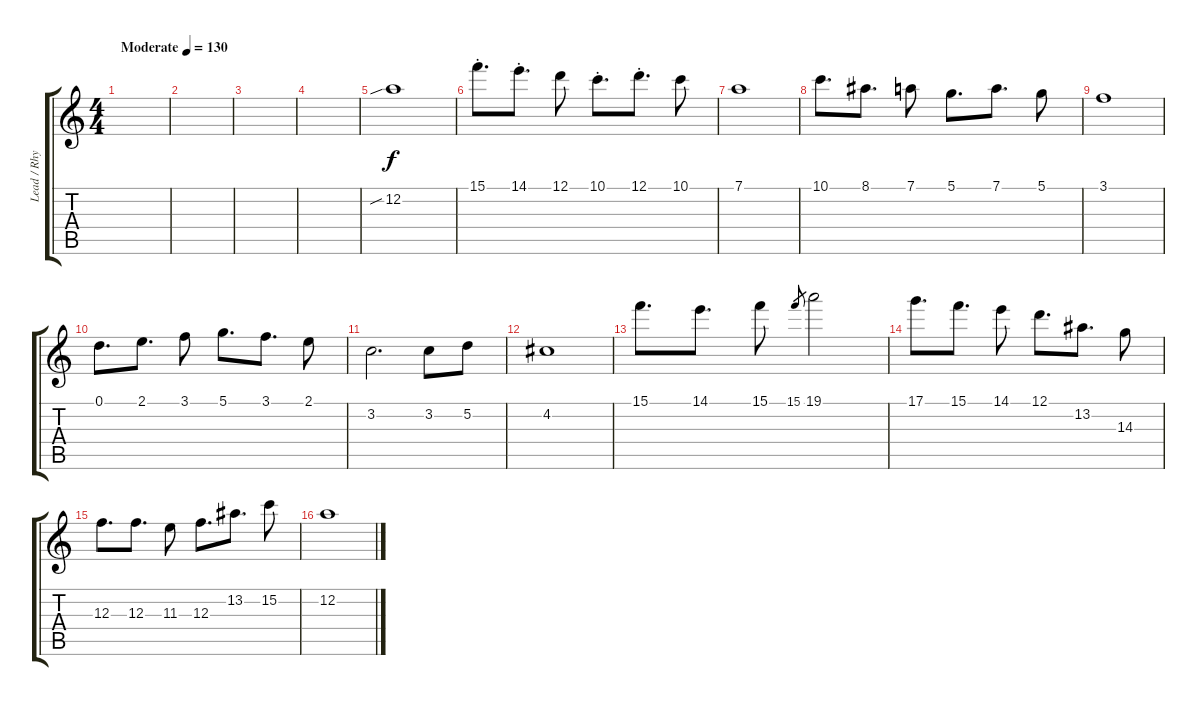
\track ("Lead / Rhythm" "Lead / Rhy") {instrument overdrivenguitar}
\staff {score tabs}
\tuning (D4 A3 F3 C3 G2 D2) {hide}
\ts (4 4)
\tempo (130 "Moderate")
\clef g2
\ks c
|
|
|
|
12.2{sib}.1 |
15.1{st}.8{d} 14.1{st}.8{d} 12.1.8 10.1{st}.8{d} 12.1{st}.8{d} 10.1.8 |
7.1.1 |
10.1.8{d} 8.1.8{d} 7.1.8 5.1.8{d} 7.1.8{d} 5.1.8 |
3.1.1 |
0.1.8{d} 2.1.8{d} 3.1.8 5.1.8{d} 3.1.8{d} 2.1.8 |
3.2.2{d} 3.2.8 5.2.8 |
4.2.1 |
15.1.8{d} 14.1.8{d} 15.1.8 15.1.8{gr} 19.1.2 |
17.1.8{d} 15.1.8{d} 14.1.8 12.1.8{d} 13.2.8{d} 14.3.8 |
12.3.8{d} 12.3.8{d} 11.3.8 12.3.8{d} 13.2.8{d} 15.2.8 |
12.2.1
